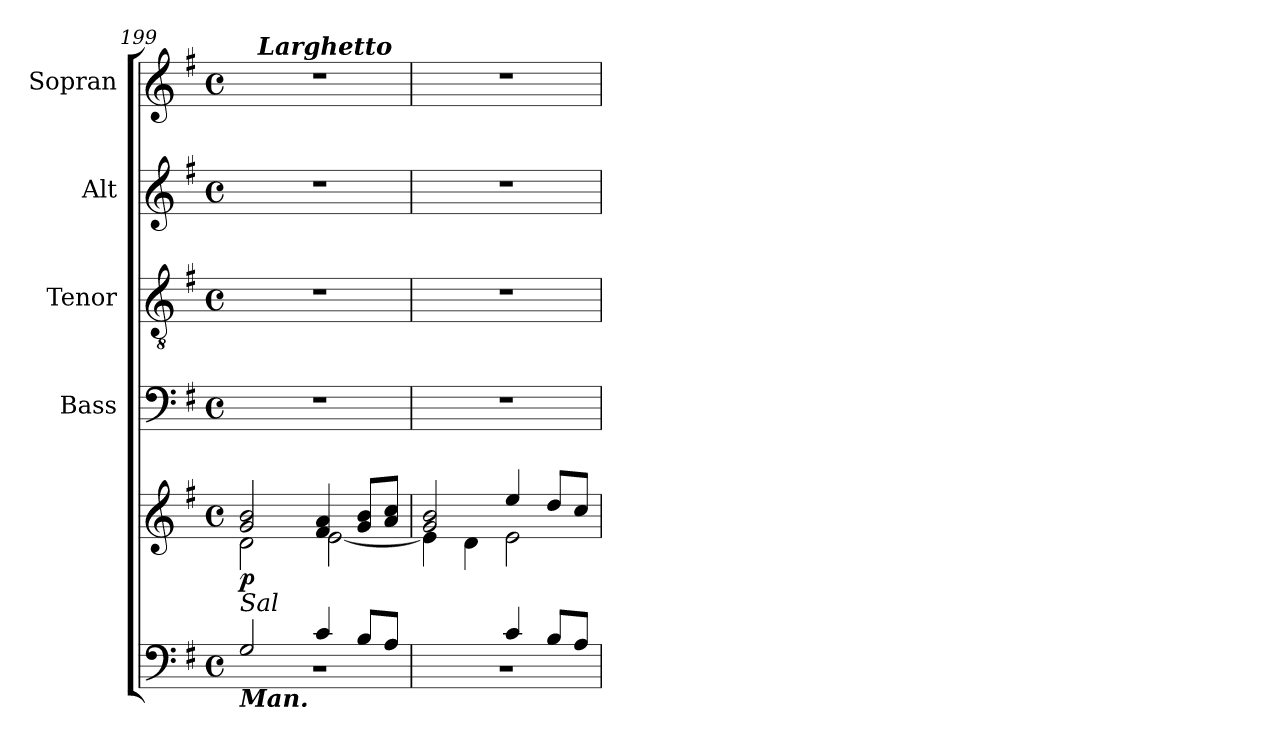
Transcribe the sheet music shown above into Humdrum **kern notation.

**kern	**kern	**dynam	**kern	**kern	**kern	**kern
*part5	*part5	*part5	*part4	*part3	*part2	*part1
*staff6	*staff5	*staff5/6	*staff4	*staff3	*staff2	*staff1
*	*	*	*I"Bass	*I"Tenor	*I"Alt	*I"Sopran
*	*	*	*I'B.	*I'T.	*I'A.	*I'S.
!!LO:PB:g=z
*clefF4	*clefG2	*	*clefF4	*clefGv2	*clefG2	*clefG2
*k[f#]	*k[f#]	*	*k[f#]	*k[f#]	*k[f#]	*k[f#]
*G:	*G:	*	*G:	*G:	*G:	*G:
*M4/4	*M4/4	*	*M4/4	*M4/4	*M4/4	*M4/4
*met(c)	*met(c)	*	*met(c)	*met(c)	*met(c)	*met(c)
=199	=199	=199	=199	=199	=199	=199
*^	*^	*	*	*	*	*
!	!	!LO:TX:b:i:t=Sal	!	!	!	!	!	!
!LO:TX:b:Bi:t=Man.	!	!	!	!	!	!	!	!
!	!	!	!	!LO:DY:b	!	!	!	!
*	*	*	*	*	*	*	*	*^
2G/	1r	2g/ 2b/	2d\	p	1r	1r	1r	1r	16ryy
!	!	!	!	!	!	!	!	!	!LO:TX:a:Bi:t=Larghetto
.	.	.	.	.	.	.	.	.	2...ryy
4c/	.	4f#/ 4a/	[<2e\	.	.	.	.	.	.
8B/L	.	8g/ 8b/L	.	.	.	.	.	.	.
8A/J	.	8a/ 8cc/J	.	.	.	.	.	.	.
*	*	*	*	*	*	*	*	*v	*v
=200	=200	=200	=200	=200	=200	=200	=200	=200
2ryy	1r	2g/ 2b/	4e\]	.	1r	1r	1r	1r
.	.	.	4d\	.	.	.	.	.
4c/	.	4ee/	2e\	.	.	.	.	.
8B/L	.	8dd/L	.	.	.	.	.	.
8A/J	.	8cc/J	.	.	.	.	.	.
*v	*v	*	*	*	*	*	*	*
*	*v	*v	*	*	*	*	*
=	=	=	=	=	=	=
*-	*-	*-	*-	*-	*-	*-
